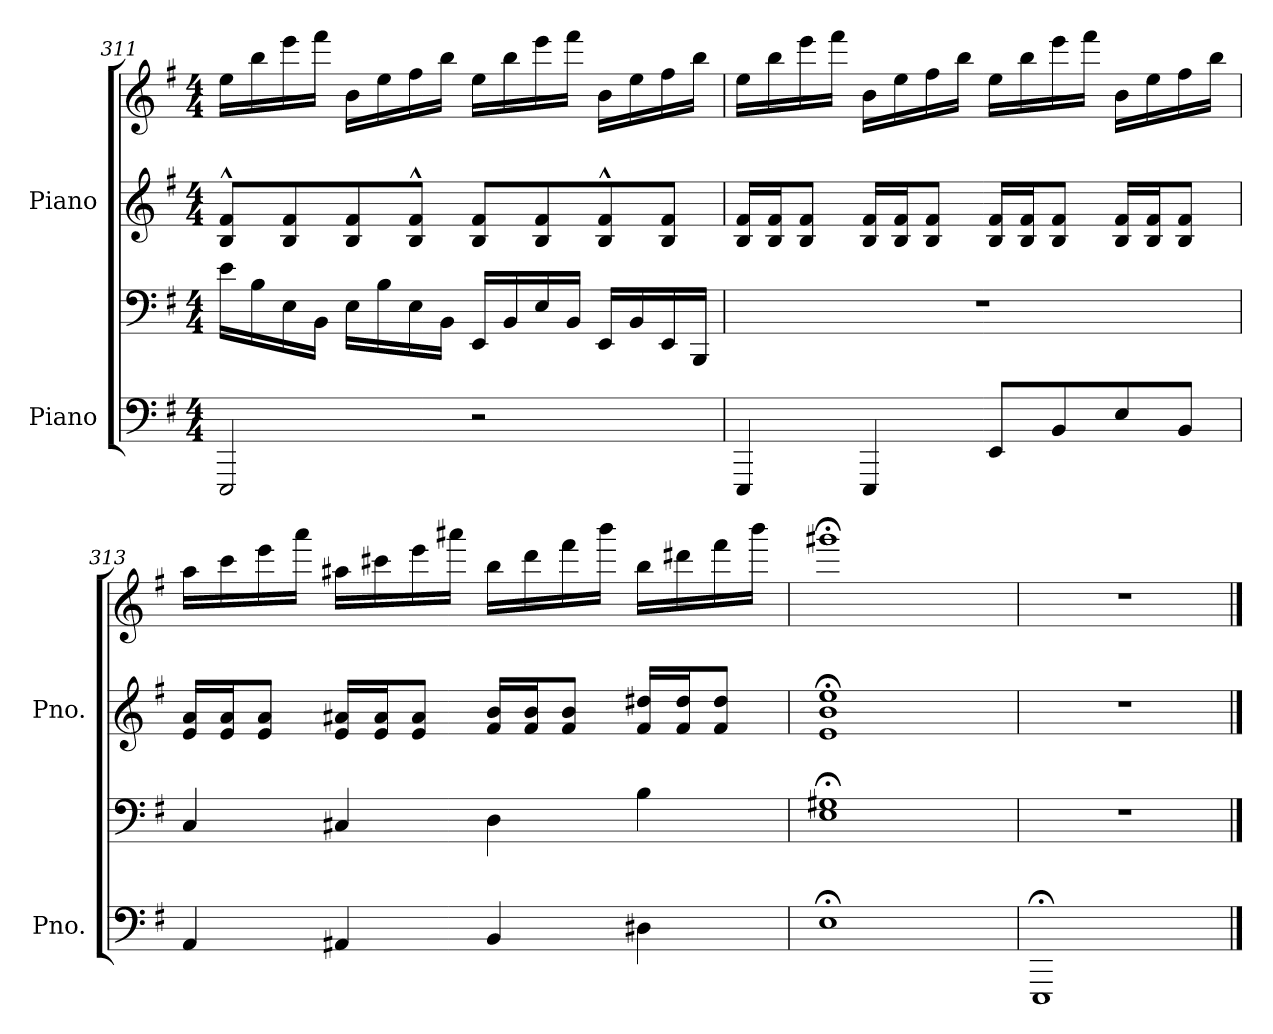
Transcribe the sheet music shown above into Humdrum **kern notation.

**kern	**kern	**kern	**kern
*part2	*part2	*part1	*part1
*staff4	*staff3	*staff2	*staff1
*I"Piano	*	*I"Piano	*
*I'Pno.	*	*I'Pno.	*
!!LO:PB:g=z
*clefF4	*clefF4	*clefG2	*clefG2
*k[f#]	*k[f#]	*k[f#]	*k[f#]
*M4/4	*M4/4	*M4/4	*M4/4
=311	=311	=311	=311
2EEE/	16e\LL	8B/^^ 8f#/^^L	16ee\LL
.	16B\	.	16bb\
.	16E\	8B/ 8f#/	16eee\
.	16BB\JJ	.	16fff#\JJ
.	16E\LL	8B/ 8f#/	16b\LL
.	16B\	.	16ee\
.	16E\	8B/^^ 8f#/^^J	16ff#\
.	16BB\JJ	.	16bb\JJ
2r	16EE/LL	8B/ 8f#/L	16ee\LL
.	16BB/	.	16bb\
.	16E/	8B/ 8f#/	16eee\
.	16BB/JJ	.	16fff#\JJ
.	16EE/LL	8B/^^ 8f#/^^	16b\LL
.	16BB/	.	16ee\
.	16EE/	8B/ 8f#/J	16ff#\
.	16BBB/JJ	.	16bb\JJ
=312	=312	=312	=312
4EEE/	1r	16B/ 16f#/LL	16ee\LL
.	.	16B/ 16f#/J	16bb\
.	.	8B/ 8f#/J	16eee\
.	.	.	16fff#\JJ
4EEE/	.	16B/ 16f#/LL	16b\LL
.	.	16B/ 16f#/J	16ee\
.	.	8B/ 8f#/J	16ff#\
.	.	.	16bb\JJ
8EE/L	.	16B/ 16f#/LL	16ee\LL
.	.	16B/ 16f#/J	16bb\
8BB/	.	8B/ 8f#/J	16eee\
.	.	.	16fff#\JJ
8E/	.	16B/ 16f#/LL	16b\LL
.	.	16B/ 16f#/J	16ee\
8BB/J	.	8B/ 8f#/J	16ff#\
.	.	.	16bb\JJ
!!LO:LB:g=z
=313	=313	=313	=313
4AA/	4C/	16e/ 16a/LL	16aa\LL
.	.	16e/ 16a/J	16ccc\
.	.	8e/ 8a/J	16eee\
.	.	.	16aaa\JJ
4AA#X/	4C#X/	16e/ 16a#X/LL	16aa#X\LL
.	.	16e/ 16a#/J	16ccc#X\
.	.	8e/ 8a#/J	16eee\
.	.	.	16aaa#X\JJ
4BB/	4D\	16f#/ 16b/LL	16bb\LL
.	.	16f#/ 16b/J	16ddd\
.	.	8f#/ 8b/J	16fff#\
.	.	.	16bbb\JJ
4D#X\	4B\	16f#/ 16dd#X/LL	16bb\LL
.	.	16f#/ 16dd#/J	16ddd#X\
.	.	8f#/ 8dd#/J	16fff#\
.	.	.	16bbb\JJ
=314	=314	=314	=314
1E;<	1E;< 1G#X;<	1e;< 1b;< 1ee;<	1ggg#X;<
=315	=315	=315	=315
1EEE;	1r	1r	1r
==	==	==	==
*-	*-	*-	*-
